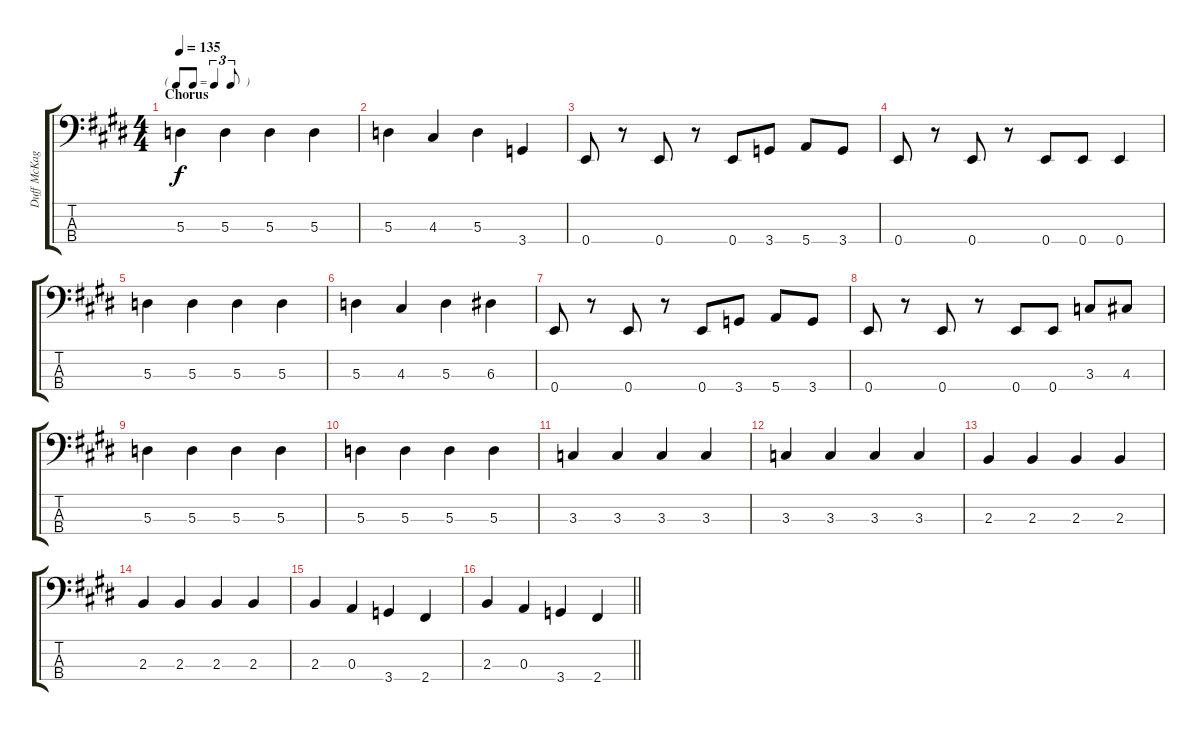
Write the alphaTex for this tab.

\track ("Duff McKagan - Bass" "Duff McKag") {instrument electricbasspick}
\staff {score tabs}
\tuning (G2 D2 A1 E1) {hide}
\ts (4 4)
\tf triplet8th
\section ("" "Chorus")
\tempo 135
\clef f4
\ks e
5.3.4{dy f} 5.3.4 5.3.4 5.3.4 |
5.3.4 4.3.4 5.3.4 3.4.4 |
0.4.8 r.8 0.4.8 r.8 0.4.8 3.4.8 5.4.8 3.4.8 |
0.4.8 r.8 0.4.8 r.8 0.4.8 0.4.8 0.4.4 |
5.3.4 5.3.4 5.3.4 5.3.4 |
5.3.4 4.3.4 5.3.4 6.3.4 |
0.4.8 r.8 0.4.8 r.8 0.4.8 3.4.8 5.4.8 3.4.8 |
0.4.8 r.8 0.4.8 r.8 0.4.8 0.4.8 3.3.8 4.3.8 |
5.3.4 5.3.4 5.3.4 5.3.4 |
5.3.4 5.3.4 5.3.4 5.3.4 |
3.3.4 3.3.4 3.3.4 3.3.4 |
3.3.4 3.3.4 3.3.4 3.3.4 |
2.3.4 2.3.4 2.3.4 2.3.4 |
2.3.4 2.3.4 2.3.4 2.3.4 |
2.3.4 0.3.4 3.4.4 2.4.4 |
\barLineRight lightlight
2.3.4 0.3.4 3.4.4 2.4.4
